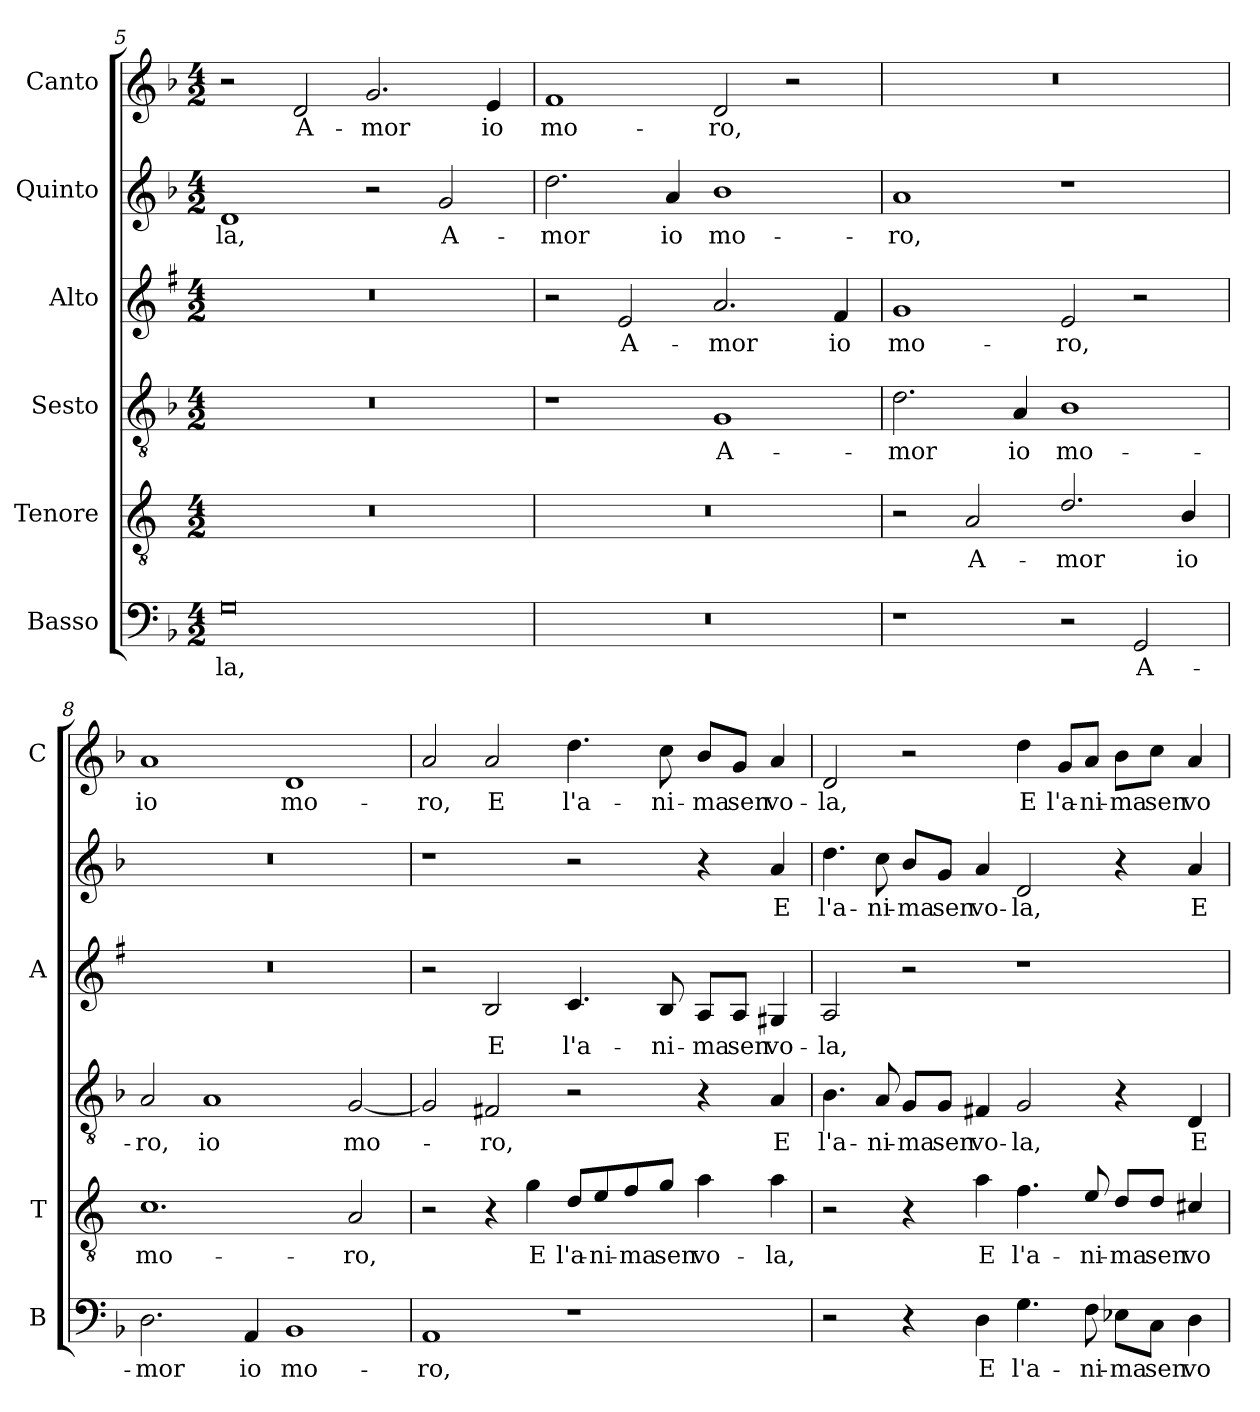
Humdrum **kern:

**kern	**text	**kern	**text	**kern	**text	**kern	**text	**kern	**text	**kern	**text
*part6	*part6	*part5	*part5	*part4	*part4	*part3	*part3	*part2	*part2	*part1	*part1
*staff6	*staff6	*staff5	*staff5	*staff4	*staff4	*staff3	*staff3	*staff2	*staff2	*staff1	*staff1
*I"Basso	*	*I"Tenore	*	*I"Sesto	*	*I"Alto	*	*I"Quinto	*	*I"Canto	*
*I'B	*	*I'T	*	*	*	*I'A	*	*	*	*I'C	*
!!LO:LB:g=z
*clefF4	*	*clefGv2	*	*clefGv2	*	*clefG2	*	*clefG2	*	*clefG2	*
*	*	*ITrd4c7	*	*	*	*ITrd1c2	*	*	*	*	*
*k[b-]	*	*k[b-]	*	*k[b-]	*	*k[b-]	*	*k[b-]	*	*k[b-]	*
*F:	*	*F:	*	*F:	*	*F:	*	*F:	*	*F:	*
*M4/2	*	*M4/2	*	*M4/2	*	*M4/2	*	*M4/2	*	*M4/2	*
=5	=5	=5	=5	=5	=5	=5	=5	=5	=5	=5	=5
!	!LO:LY:b	!	!	!	!	!	!	!	!LO:LY:b	!	!
0G	-la,	0r	.	0r	.	0r	.	1d	-la,	2r	.
!	!	!	!	!	!	!	!	!	!	!	!LO:LY:b
.	.	.	.	.	.	.	.	.	.	2d/	A-
!	!	!	!	!	!	!	!	!	!	!	!LO:LY:b
.	.	.	.	.	.	.	.	2r	.	2.g/	-mor
!	!	!	!	!	!	!	!	!	!LO:LY:b	!	!
.	.	.	.	.	.	.	.	2g/	A-	.	.
!	!	!	!	!	!	!	!	!	!	!	!LO:LY:b
.	.	.	.	.	.	.	.	.	.	4e/	io
=6	=6	=6	=6	=6	=6	=6	=6	=6	=6	=6	=6
!	!	!	!	!	!	!	!	!	!LO:LY:b	!	!LO:LY:b
0r	.	0r	.	1r	.	2r	.	2.dd\	-mor	1f	mo-
!	!	!	!	!	!	!	!LO:LY:b	!	!	!	!
.	.	.	.	.	.	2d/	A-	.	.	.	.
!	!	!	!	!	!	!	!	!	!LO:LY:b	!	!
.	.	.	.	.	.	.	.	4a/	io	.	.
!	!	!	!	!	!LO:LY:b	!	!LO:LY:b	!	!LO:LY:b	!	!LO:LY:b
.	.	.	.	1G	A-	2.g/	-mor	1b-	mo-	2d/	-ro,
.	.	.	.	.	.	.	.	.	.	2r	.
!	!	!	!	!	!	!	!LO:LY:b	!	!	!	!
.	.	.	.	.	.	4e/	io	.	.	.	.
=7	=7	=7	=7	=7	=7	=7	=7	=7	=7	=7	=7
!	!	!	!	!	!LO:LY:b	!	!LO:LY:b	!	!LO:LY:b	!	!
1r	.	2r	.	2.d\	-mor	1f	mo-	1a	-ro,	0r	.
!	!	!	!LO:LY:b	!	!	!	!	!	!	!	!
.	.	2D/	A-	.	.	.	.	.	.	.	.
!	!	!	!	!	!LO:LY:b	!	!	!	!	!	!
.	.	.	.	4A/	io	.	.	.	.	.	.
!	!	!	!LO:LY:b	!	!LO:LY:b	!	!LO:LY:b	!	!	!	!
2r	.	2.G/	-mor	1B-	mo-	2d/	-ro,	1r	.	.	.
!	!LO:LY:b	!	!	!	!	!	!	!	!	!	!
2GG/	A-	.	.	.	.	2r	.	.	.	.	.
!	!	!	!LO:LY:b	!	!	!	!	!	!	!	!
.	.	4E/	io	.	.	.	.	.	.	.	.
=8	=8	=8	=8	=8	=8	=8	=8	=8	=8	=8	=8
!	!LO:LY:b	!	!LO:LY:b	!	!LO:LY:b	!	!	!	!	!	!LO:LY:b
2.D\	-mor	1.F	mo-	2A/	-ro,	0r	.	0r	.	1a	io
!	!	!	!	!	!LO:LY:b	!	!	!	!	!	!
.	.	.	.	1A	io	.	.	.	.	.	.
!	!LO:LY:b	!	!	!	!	!	!	!	!	!	!
4AA/	io	.	.	.	.	.	.	.	.	.	.
!	!LO:LY:b	!	!	!	!	!	!	!	!	!	!LO:LY:b
1BB-	mo-	.	.	.	.	.	.	.	.	1d	mo-
!	!	!	!LO:LY:b	!	!LO:LY:b	!	!	!	!	!	!
.	.	2D/	-ro,	[2G/	mo-	.	.	.	.	.	.
=9	=9	=9	=9	=9	=9	=9	=9	=9	=9	=9	=9
!	!LO:LY:b	!	!	!	!	!	!	!	!	!	!LO:LY:b
1AA	-ro,	2r	.	2G/]	.	2r	.	1r	.	2a/	-ro,
!	!	!	!	!	!LO:LY:b	!	!LO:LY:b	!	!	!	!LO:LY:b
.	.	4r	.	2F#X/	-ro,	2A/	E	.	.	2a/	E
!	!	!	!LO:LY:b	!	!	!	!	!	!	!	!
.	.	4c\	E	.	.	.	.	.	.	.	.
!	!	!	!LO:LY:b	!	!	!	!LO:LY:b	!	!	!	!LO:LY:b
1r	.	8G/L	l'a-	2r	.	4.B-/	l'a-	2r	.	4.dd\	l'a-
!	!	!	!LO:LY:b	!	!	!	!	!	!	!	!
.	.	8A/	-ni-	.	.	.	.	.	.	.	.
!	!	!	!LO:LY:b	!	!	!	!	!	!	!	!
.	.	8B-/	-ma	.	.	.	.	.	.	.	.
!	!	!	!LO:LY:b	!	!	!	!LO:LY:b	!	!	!	!LO:LY:b
.	.	8c/J	sen	.	.	8A/	-ni-	.	.	8cc\	-ni-
!	!	!	!LO:LY:b	!	!	!	!LO:LY:b	!	!	!	!LO:LY:b
.	.	4d\	vo-	4r	.	8G/L	-ma	4r	.	8b-/L	-ma
!	!	!	!	!	!	!	!LO:LY:b	!	!	!	!LO:LY:b
.	.	.	.	.	.	8G/J	sen	.	.	8g/J	sen
!	!	!	!LO:LY:b	!	!LO:LY:b	!	!LO:LY:b	!	!LO:LY:b	!	!LO:LY:b
.	.	4d\	-la,	4A/	E	4F#X/	vo-	4a/	E	4a/	vo-
!!LO:PB:g=z
=10	=10	=10	=10	=10	=10	=10	=10	=10	=10	=10	=10
!	!	!	!	!	!LO:LY:b	!	!LO:LY:b	!	!LO:LY:b	!	!LO:LY:b
2r	.	2r	.	4.B-\	l'a-	2G/	-la,	4.dd\	l'a-	2d/	-la,
!	!	!	!	!	!LO:LY:b	!	!	!	!LO:LY:b	!	!
.	.	.	.	8A/	-ni-	.	.	8cc\	-ni-	.	.
!	!	!	!	!	!LO:LY:b	!	!	!	!LO:LY:b	!	!
4r	.	4r	.	8G/L	-ma	2r	.	8b-/L	-ma	2r	.
!	!	!	!	!	!LO:LY:b	!	!	!	!LO:LY:b	!	!
.	.	.	.	8G/J	sen	.	.	8g/J	sen	.	.
!	!LO:LY:b	!	!LO:LY:b	!	!LO:LY:b	!	!	!	!LO:LY:b	!	!
4D\	E	4d\	E	4F#X/	vo-	.	.	4a/	vo-	.	.
!	!LO:LY:b	!	!LO:LY:b	!	!LO:LY:b	!	!	!	!LO:LY:b	!	!LO:LY:b
4.G\	l'a-	4.B-\	l'a-	2G/	-la,	1r	.	2d/	-la,	4dd\	E
!	!	!	!	!	!	!	!	!	!	!	!LO:LY:b
.	.	.	.	.	.	.	.	.	.	8g/L	l'a-
!	!LO:LY:b	!	!LO:LY:b	!	!	!	!	!	!	!	!LO:LY:b
8F\	-ni-	8A/	-ni-	.	.	.	.	.	.	8a/J	-ni-
!	!LO:LY:b	!	!LO:LY:b	!	!	!	!	!	!	!	!LO:LY:b
8E-X\L	-ma	8G/L	-ma	4r	.	.	.	4r	.	8b-\L	-ma
!	!LO:LY:b	!	!LO:LY:b	!	!	!	!	!	!	!	!LO:LY:b
8C\J	sen	8G/J	sen	.	.	.	.	.	.	8cc\J	sen
!	!LO:LY:b	!	!LO:LY:b	!	!LO:LY:b	!	!	!	!LO:LY:b	!	!LO:LY:b
4D\	vo-	4F#X/	vo-	4D/	E	.	.	4a/	E	4a/	vo-
=	=	=	=	=	=	=	=	=	=	=	=
*-	*-	*-	*-	*-	*-	*-	*-	*-	*-	*-	*-
